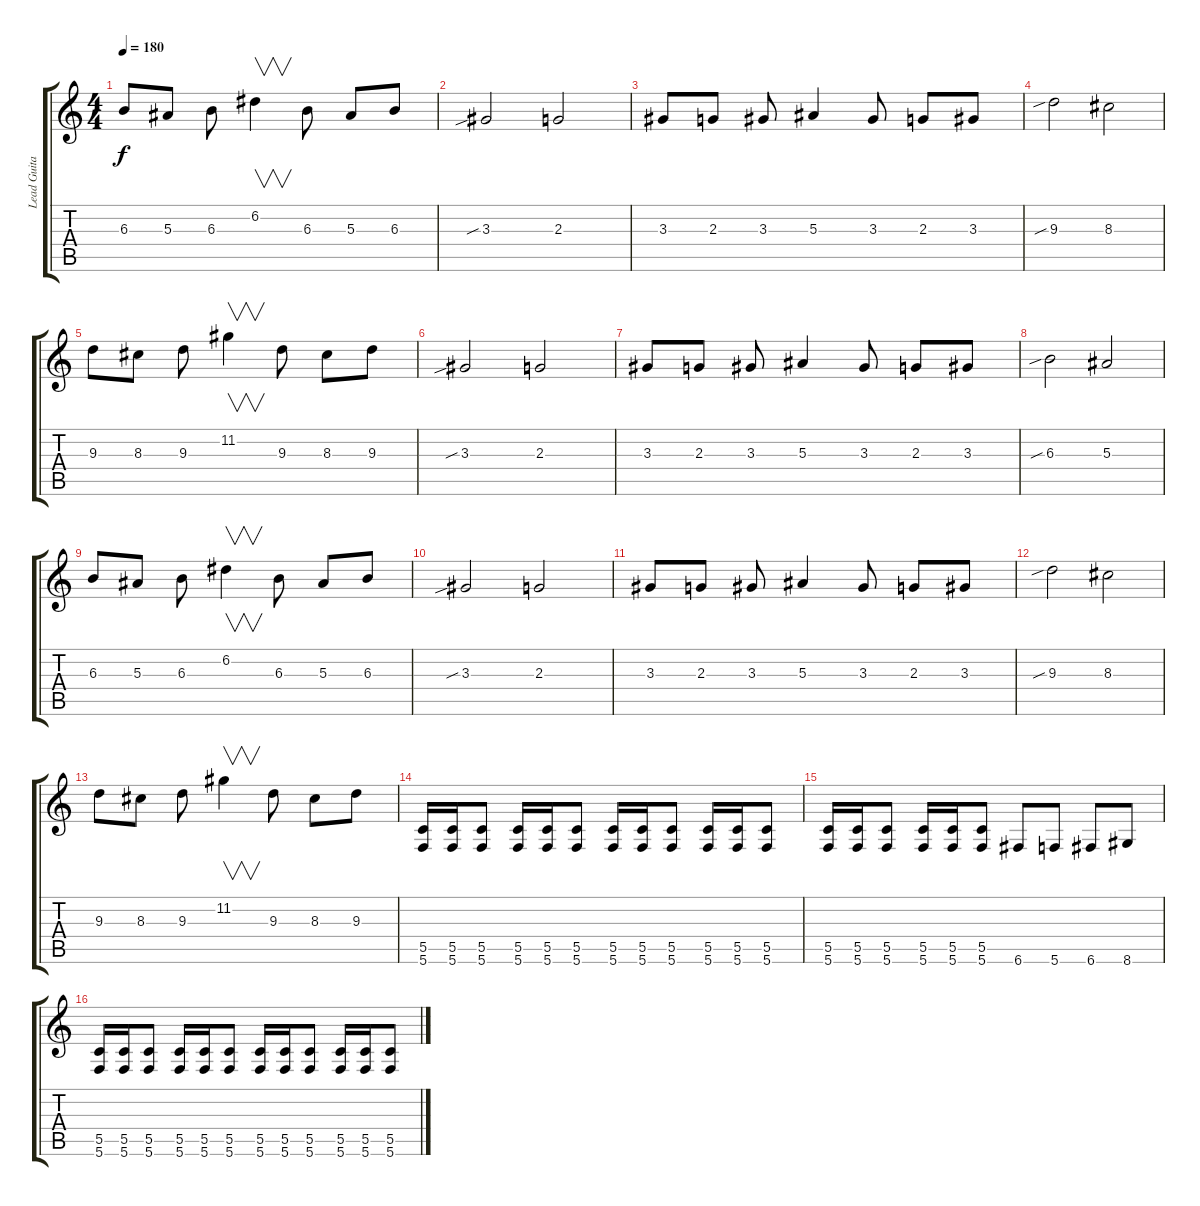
\track ("Lead Guitar" "Lead Guita") {instrument distortionguitar}
\staff {score tabs}
\tuning (D4 A3 F3 C3 G2 C2) {hide}
\ts (4 4)
\tempo 180
\clef g2
\ks c
6.3.8{dy f} 5.3.8 6.3.8 6.2.4{v} 6.3.8 5.3.8 6.3.8 |
3.3{sib}.2 2.3.2 |
3.3.8 2.3.8 3.3.8 5.3.4 3.3.8 2.3.8 3.3.8 |
9.3{sib}.2 8.3.2 |
9.3.8 8.3.8 9.3.8 11.2.4{v} 9.3.8 8.3.8 9.3.8 |
3.3{sib}.2 2.3.2 |
3.3.8 2.3.8 3.3.8 5.3.4 3.3.8 2.3.8 3.3.8 |
6.3{sib}.2 5.3.2 |
6.3.8 5.3.8 6.3.8 6.2.4{v} 6.3.8 5.3.8 6.3.8 |
3.3{sib}.2 2.3.2 |
3.3.8 2.3.8 3.3.8 5.3.4 3.3.8 2.3.8 3.3.8 |
9.3{sib}.2 8.3.2 |
9.3.8 8.3.8 9.3.8 11.2.4{v} 9.3.8 8.3.8 9.3.8 |
(5.5 5.6).16 (5.5 5.6).16 (5.5 5.6).8 (5.5 5.6).16 (5.5 5.6).16 (5.5 5.6).8 (5.5 5.6).16 (5.5 5.6).16 (5.5 5.6).8 (5.5 5.6).16 (5.5 5.6).16 (5.5 5.6).8 |
(5.5 5.6).16 (5.5 5.6).16 (5.5 5.6).8 (5.5 5.6).16 (5.5 5.6).16 (5.5 5.6).8 6.6.8 5.6.8 6.6.8 8.6.8 |
(5.5 5.6).16 (5.5 5.6).16 (5.5 5.6).8 (5.5 5.6).16 (5.5 5.6).16 (5.5 5.6).8 (5.5 5.6).16 (5.5 5.6).16 (5.5 5.6).8 (5.5 5.6).16 (5.5 5.6).16 (5.5 5.6).8
